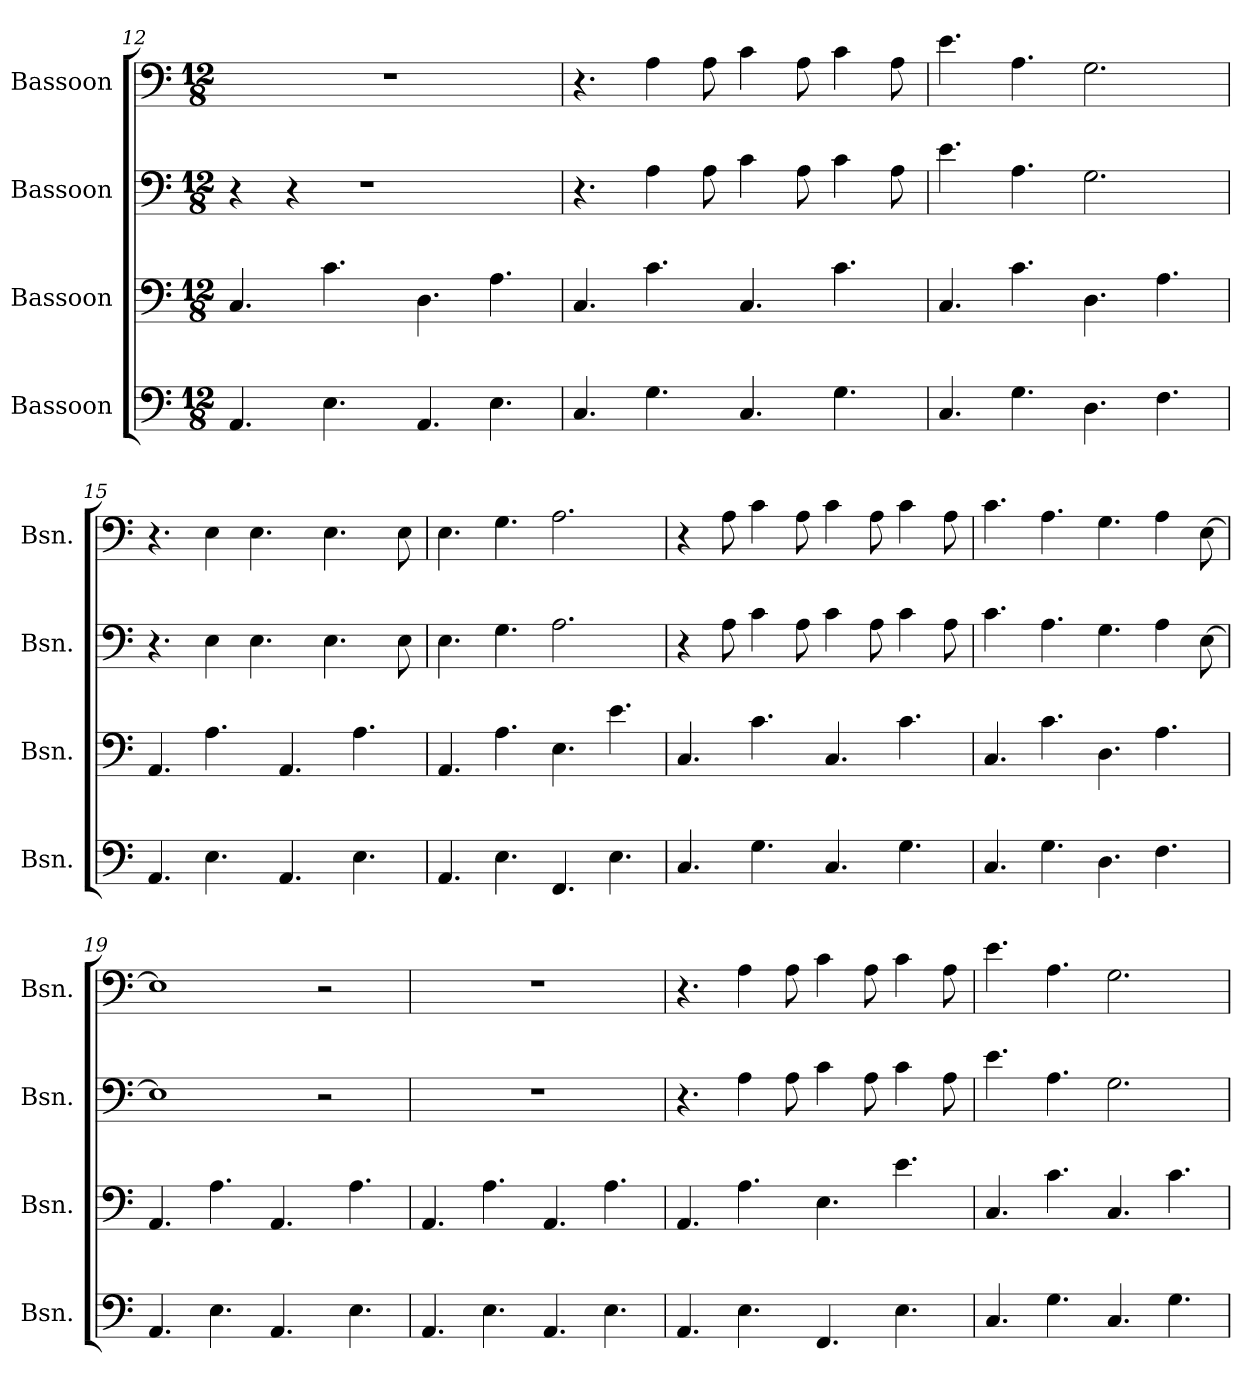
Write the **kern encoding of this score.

**kern	**kern	**kern	**kern
*part4	*part3	*part2	*part1
*staff4	*staff3	*staff2	*staff1
*I"Bassoon	*I"Bassoon	*I"Bassoon	*I"Bassoon
*I'Bsn.	*I'Bsn.	*I'Bsn.	*I'Bsn.
!!LO:PB:g=z
*clefF4	*clefF4	*clefF4	*clefF4
*k[]	*k[]	*k[]	*k[]
*M12/8	*M12/8	*M12/8	*M12/8
=12	=12	=12	=12
4.AA/	4.C/	4r	1.r
.	.	4r	.
4.E\	4.c\	.	.
.	.	1r	.
4.AA/	4.D\	.	.
4.E\	4.A\	.	.
=13	=13	=13	=13
4.C/	4.C/	4.r	4.r
4.G\	4.c\	4A\	4A\
.	.	8A\	8A\
4.C/	4.C/	4c\	4c\
.	.	8A\	8A\
4.G\	4.c\	4c\	4c\
.	.	8A\	8A\
=14	=14	=14	=14
4.C/	4.C/	4.e\	4.e\
4.G\	4.c\	4.A\	4.A\
4.D\	4.D\	2.G\	2.G\
4.F\	4.A\	.	.
=15	=15	=15	=15
4.AA/	4.AA/	4.r	4.r
4.E\	4.A\	4E\	4E\
.	.	4.E\	4.E\
4.AA/	4.AA/	.	.
.	.	4.E\	4.E\
4.E\	4.A\	.	.
.	.	8E\	8E\
=16	=16	=16	=16
4.AA/	4.AA/	4.E\	4.E\
4.E\	4.A\	4.G\	4.G\
4.FF/	4.E\	2.A\	2.A\
4.E\	4.e\	.	.
=17	=17	=17	=17
4.C/	4.C/	4r	4r
.	.	8A\	8A\
4.G\	4.c\	4c\	4c\
.	.	8A\	8A\
4.C/	4.C/	4c\	4c\
.	.	8A\	8A\
4.G\	4.c\	4c\	4c\
.	.	8A\	8A\
!!LO:LB:g=z
=18	=18	=18	=18
4.C/	4.C/	4.c\	4.c\
4.G\	4.c\	4.A\	4.A\
4.D\	4.D\	4.G\	4.G\
4.F\	4.A\	4A\	4A\
.	.	[8E\	[8E\
=19	=19	=19	=19
4.AA/	4.AA/	1E]	1E]
4.E\	4.A\	.	.
4.AA/	4.AA/	.	.
.	.	2r	2r
4.E\	4.A\	.	.
=20	=20	=20	=20
4.AA/	4.AA/	1.r	1.r
4.E\	4.A\	.	.
4.AA/	4.AA/	.	.
4.E\	4.A\	.	.
=21	=21	=21	=21
4.AA/	4.AA/	4.r	4.r
4.E\	4.A\	4A\	4A\
.	.	8A\	8A\
4.FF/	4.E\	4c\	4c\
.	.	8A\	8A\
4.E\	4.e\	4c\	4c\
.	.	8A\	8A\
=22	=22	=22	=22
4.C/	4.C/	4.e\	4.e\
4.G\	4.c\	4.A\	4.A\
4.C/	4.C/	2.G\	2.G\
4.G\	4.c\	.	.
=	=	=	=
*-	*-	*-	*-
